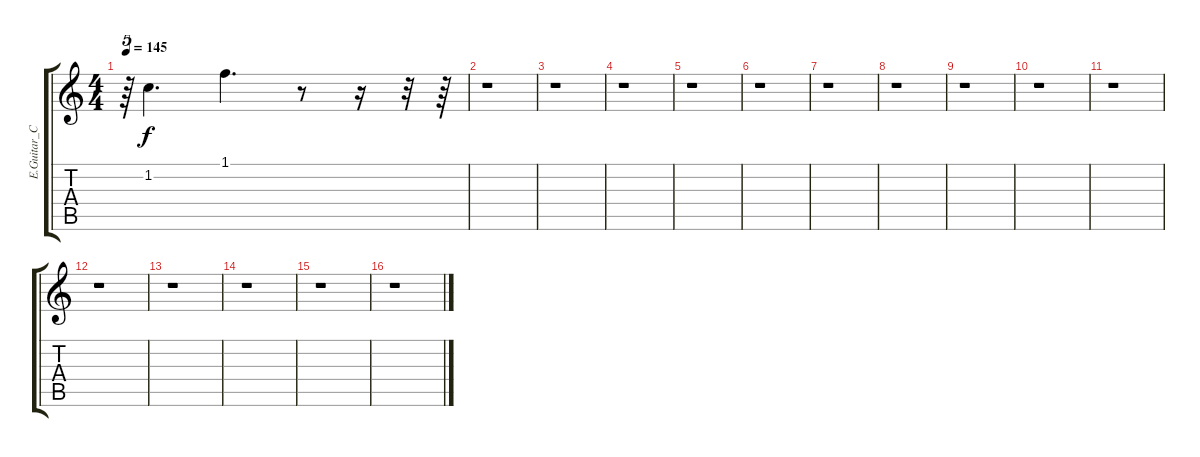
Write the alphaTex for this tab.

\track ("E.Guitar_C" "E.Guitar_C") {instrument electricguitarclean}
\staff {score tabs}
\tuning (E4 B3 G3 D3 A2 E2) {hide}
\ts (4 4)
\tempo 145
\clef g2
\ks c
r.64{tu (5 4) dy f} 1.2.4{d} 1.1.4{d} r.8 r.16 r.32 r.64 |
r.1 |
r.1 |
r.1 |
r.1 |
r.1 |
r.1 |
r.1 |
r.1 |
r.1 |
r.1 |
r.1 |
r.1 |
r.1 |
r.1 |
r.1
